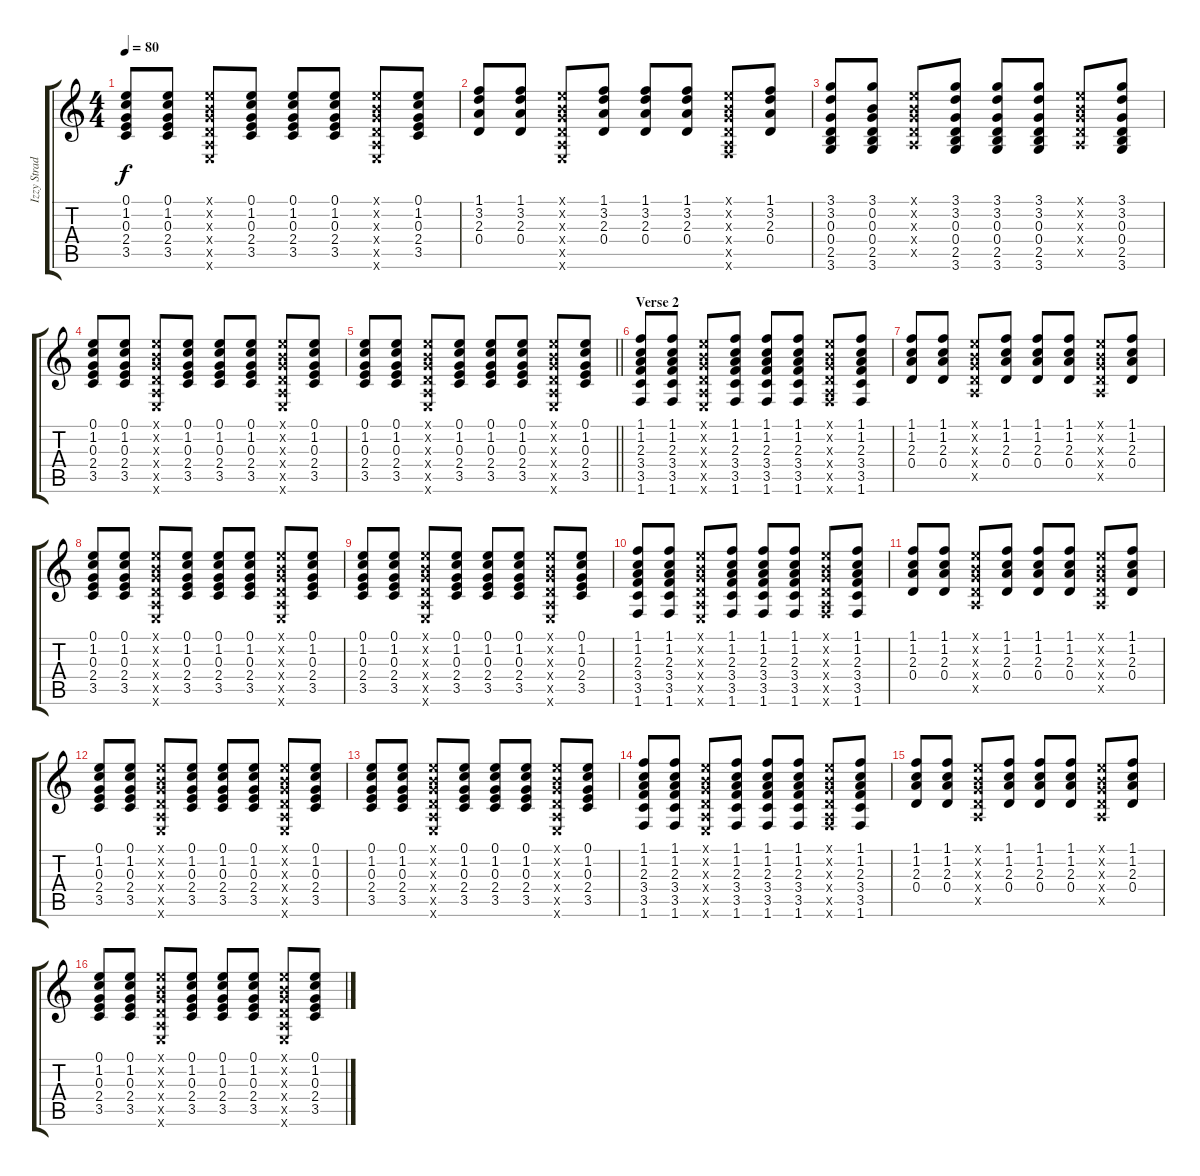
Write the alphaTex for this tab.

\track ("Izzy Stradlin" "Izzy Strad") {instrument acousticguitarsteel}
\staff {score tabs}
\tuning (E4 B3 G3 D3 A2 E2) {hide}
\ts (4 4)
\tempo 80
\clef g2
\ks c
(0.1 1.2 0.3 2.4 3.5).8{dy f} (0.1 1.2 0.3 2.4 3.5).8 (0.1{x} 0.2{x} 0.3{x} 0.4{x} 0.5{x} 0.6{x}).8 (0.1 1.2 0.3 2.4 3.5).8 (0.1 1.2 0.3 2.4 3.5).8 (0.1 1.2 0.3 2.4 3.5).8 (0.1{x} 0.2{x} 0.3{x} 0.4{x} 0.5{x} 0.6{x}).8 (0.1 1.2 0.3 2.4 3.5).8 |
(1.1 3.2 2.3 0.4).8 (1.1 3.2 2.3 0.4).8 (0.1{x} 0.2{x} 0.3{x} 0.4{x} 0.5{x} 0.6{x}).8 (1.1 3.2 2.3 0.4).8 (1.1 3.2 2.3 0.4).8 (1.1 3.2 2.3 0.4).8 (0.1{x} 0.2{x} 0.3{x} 0.4{x} 0.5{x} 1.6{x}).8 (1.1 3.2 2.3 0.4).8 |
(3.1 3.2 0.3 0.4 2.5 3.6).8 (3.1 0.2 0.3 0.4 2.5 3.6).8 (0.1{x} 0.2{x} 0.3{x} 0.4{x} 0.5{x}).8 (3.1 3.2 0.3 0.4 2.5 3.6).8 (3.1 3.2 0.3 0.4 2.5 3.6).8 (3.1 3.2 0.3 0.4 2.5 3.6).8 (0.1{x} 0.2{x} 0.3{x} 0.4{x} 0.5{x}).8 (3.1 3.2 0.3 0.4 2.5 3.6).8 |
(0.1 1.2 0.3 2.4 3.5).8 (0.1 1.2 0.3 2.4 3.5).8 (0.1{x} 0.2{x} 0.3{x} 0.4{x} 0.5{x} 0.6{x}).8 (0.1 1.2 0.3 2.4 3.5).8 (0.1 1.2 0.3 2.4 3.5).8 (0.1 1.2 0.3 2.4 3.5).8 (0.1{x} 0.2{x} 0.3{x} 0.4{x} 0.5{x} 0.6{x}).8 (0.1 1.2 0.3 2.4 3.5).8 |
\barLineRight lightlight
(0.1 1.2 0.3 2.4 3.5).8 (0.1 1.2 0.3 2.4 3.5).8 (0.1{x} 0.2{x} 0.3{x} 0.4{x} 0.5{x} 0.6{x}).8 (0.1 1.2 0.3 2.4 3.5).8 (0.1 1.2 0.3 2.4 3.5).8 (0.1 1.2 0.3 2.4 3.5).8 (0.1{x} 0.2{x} 0.3{x} 0.4{x} 0.5{x} 0.6{x}).8 (0.1 1.2 0.3 2.4 3.5).8 |
\section ("" "Verse 2")
(1.1 1.2 2.3 3.4 3.5 1.6).8 (1.1 1.2 2.3 3.4 3.5 1.6).8 (0.1{x} 0.2{x} 0.3{x} 0.4{x} 0.5{x} 0.6{x}).8 (1.1 1.2 2.3 3.4 3.5 1.6).8 (1.1 1.2 2.3 3.4 3.5 1.6).8 (1.1 1.2 2.3 3.4 3.5 1.6).8 (0.1{x} 0.2{x} 0.3{x} 0.4{x} 0.5{x} 1.6{x}).8 (1.1 1.2 2.3 3.4 3.5 1.6).8 |
(1.1 1.2 2.3 0.4).8 (1.1 1.2 2.3 0.4).8 (0.1{x} 0.2{x} 0.3{x} 0.4{x} 0.5{x}).8 (1.1 1.2 2.3 0.4).8 (1.1 1.2 2.3 0.4).8 (1.1 1.2 2.3 0.4).8 (0.1{x} 0.2{x} 0.3{x} 0.4{x} 0.5{x}).8 (1.1 1.2 2.3 0.4).8 |
(0.1 1.2 0.3 2.4 3.5).8 (0.1 1.2 0.3 2.4 3.5).8 (0.1{x} 0.2{x} 0.3{x} 0.4{x} 0.5{x} 0.6{x}).8 (0.1 1.2 0.3 2.4 3.5).8 (0.1 1.2 0.3 2.4 3.5).8 (0.1 1.2 0.3 2.4 3.5).8 (0.1{x} 0.2{x} 0.3{x} 0.4{x} 0.5{x} 0.6{x}).8 (0.1 1.2 0.3 2.4 3.5).8 |
(0.1 1.2 0.3 2.4 3.5).8 (0.1 1.2 0.3 2.4 3.5).8 (0.1{x} 0.2{x} 0.3{x} 0.4{x} 0.5{x} 0.6{x}).8 (0.1 1.2 0.3 2.4 3.5).8 (0.1 1.2 0.3 2.4 3.5).8 (0.1 1.2 0.3 2.4 3.5).8 (0.1{x} 0.2{x} 0.3{x} 0.4{x} 0.5{x} 0.6{x}).8 (0.1 1.2 0.3 2.4 3.5).8 |
(1.1 1.2 2.3 3.4 3.5 1.6).8 (1.1 1.2 2.3 3.4 3.5 1.6).8 (0.1{x} 0.2{x} 0.3{x} 0.4{x} 0.5{x} 0.6{x}).8 (1.1 1.2 2.3 3.4 3.5 1.6).8 (1.1 1.2 2.3 3.4 3.5 1.6).8 (1.1 1.2 2.3 3.4 3.5 1.6).8 (0.1{x} 0.2{x} 0.3{x} 0.4{x} 0.5{x} 1.6{x}).8 (1.1 1.2 2.3 3.4 3.5 1.6).8 |
(1.1 1.2 2.3 0.4).8 (1.1 1.2 2.3 0.4).8 (0.1{x} 0.2{x} 0.3{x} 0.4{x} 0.5{x}).8 (1.1 1.2 2.3 0.4).8 (1.1 1.2 2.3 0.4).8 (1.1 1.2 2.3 0.4).8 (0.1{x} 0.2{x} 0.3{x} 0.4{x} 0.5{x}).8 (1.1 1.2 2.3 0.4).8 |
(0.1 1.2 0.3 2.4 3.5).8 (0.1 1.2 0.3 2.4 3.5).8 (0.1{x} 0.2{x} 0.3{x} 0.4{x} 0.5{x} 0.6{x}).8 (0.1 1.2 0.3 2.4 3.5).8 (0.1 1.2 0.3 2.4 3.5).8 (0.1 1.2 0.3 2.4 3.5).8 (0.1{x} 0.2{x} 0.3{x} 0.4{x} 0.5{x} 0.6{x}).8 (0.1 1.2 0.3 2.4 3.5).8 |
(0.1 1.2 0.3 2.4 3.5).8 (0.1 1.2 0.3 2.4 3.5).8 (0.1{x} 0.2{x} 0.3{x} 0.4{x} 0.5{x} 0.6{x}).8 (0.1 1.2 0.3 2.4 3.5).8 (0.1 1.2 0.3 2.4 3.5).8 (0.1 1.2 0.3 2.4 3.5).8 (0.1{x} 0.2{x} 0.3{x} 0.4{x} 0.5{x} 0.6{x}).8 (0.1 1.2 0.3 2.4 3.5).8 |
(1.1 1.2 2.3 3.4 3.5 1.6).8 (1.1 1.2 2.3 3.4 3.5 1.6).8 (0.1{x} 0.2{x} 0.3{x} 0.4{x} 0.5{x} 0.6{x}).8 (1.1 1.2 2.3 3.4 3.5 1.6).8 (1.1 1.2 2.3 3.4 3.5 1.6).8 (1.1 1.2 2.3 3.4 3.5 1.6).8 (0.1{x} 0.2{x} 0.3{x} 0.4{x} 0.5{x} 1.6{x}).8 (1.1 1.2 2.3 3.4 3.5 1.6).8 |
(1.1 1.2 2.3 0.4).8 (1.1 1.2 2.3 0.4).8 (0.1{x} 0.2{x} 0.3{x} 0.4{x} 0.5{x}).8 (1.1 1.2 2.3 0.4).8 (1.1 1.2 2.3 0.4).8 (1.1 1.2 2.3 0.4).8 (0.1{x} 0.2{x} 0.3{x} 0.4{x} 0.5{x}).8 (1.1 1.2 2.3 0.4).8 |
(0.1 1.2 0.3 2.4 3.5).8 (0.1 1.2 0.3 2.4 3.5).8 (0.1{x} 0.2{x} 0.3{x} 0.4{x} 0.5{x} 0.6{x}).8 (0.1 1.2 0.3 2.4 3.5).8 (0.1 1.2 0.3 2.4 3.5).8 (0.1 1.2 0.3 2.4 3.5).8 (0.1{x} 0.2{x} 0.3{x} 0.4{x} 0.5{x} 0.6{x}).8 (0.1 1.2 0.3 2.4 3.5).8
